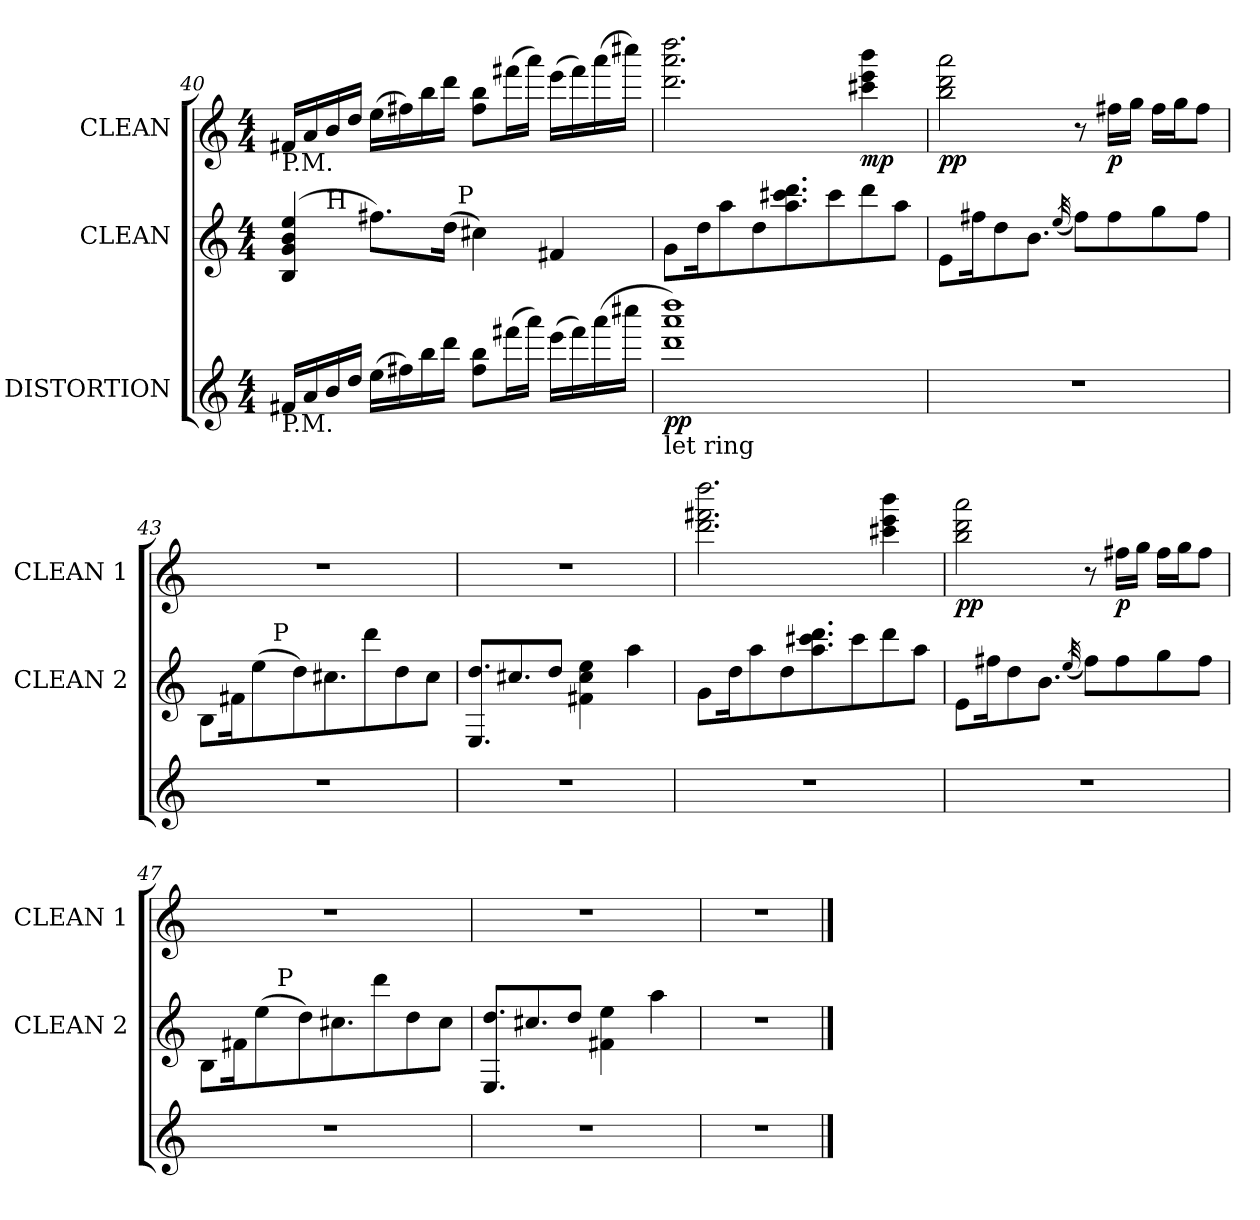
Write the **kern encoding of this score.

**kern	**dynam	**kern	**kern	**dynam
*part3	*part3	*part2	*part1	*part1
*staff3	*staff3	*staff2	*staff1	*staff1
*I"DISTORTION	*	*I"CLEAN	*I"CLEAN	*
*	*	*I'CLEAN 2	*I'CLEAN 1	*
!!LO:LB:g=z
*clefG2	*	*clefG2	*clefG2	*
*ITrd7c12	*	*ITrd7c12	*ITrd7c12	*
*k[]	*	*k[]	*k[]	*
*C:	*	*C:	*C:	*
*M4/4	*	*M4/4	*M4/4	*
=40	=40	=40	=40	=40
!	!	!	!LO:TX:b:t=P.M.	!
!LO:TX:b:t=P.M.	!	!	!	!
*	*	*^	*	*
*	*	*	*^	*	*
16F#X/LL	.	(4BB/ 4G/ 4B/ 4e/	8ryy	4...ryy	16F#X/LL	.
16A/	.	.	.	.	16A/	.
!	!	!	!LO:TX:a:t=H	!	!	!
16B/	.	.	2..ryy	.	16B/	.
16d/JJ	.	.	.	.	16d/JJ	.
(16e\LL	.	8.f#X\L)	.	.	(16e\LL	.
16f#X\)	.	.	.	.	16f#X\)	.
16b\	.	.	.	.	16b\	.
16dd\JJ	.	(16d\Jk	.	.	16dd\JJ	.
!	!	!	!	!LO:TX:a:t=P	!	!
.	.	.	.	2ryy	.	.
8f#\ 8b\L	.	4c#X\)	.	.	8f#\ 8b\L	.
(16ff#X\L	.	.	.	.	(16ff#X\L	.
16aa\JJ)	.	.	.	.	16aa\JJ)	.
(16ee\LL	.	4F#X/	.	.	(16ee\LL	.
16ff#\)	.	.	.	.	16ff#\)	.
(16aa\	.	.	.	.	(16aa\	.
16ccc#X\JJ	.	.	.	.	16ccc#X\JJ)	.
.	.	.	.	32ryy	.	.
=41	=41	=41	=41	=41	=41	=41
!LO:TX:b:t=let ring	!	!	!	!	!	!
!	!LO:DY:b	!	!	!	!	!
*	*	*v	*v	*v	*	*
1dd 1aa 1ddd)	pp	8G\L	2.dd\ 2.aa\ 2.ddd\	.
.	.	16d\K	.	.
.	.	8a\	.	.
.	.	8d\	.	.
.	.	8.a\ 8.cc#X\ 8.dd\	.	.
.	.	8cc#\	.	.
!	!	!	!	!LO:DY:b
.	.	8dd\	4cc#X\ 4ee\ 4bb\	mp
.	.	8a\J	.	.
!!LO:PB:g=z
=42	=42	=42	=42	=42
!	!	!	!	!LO:DY:b
1r	.	8E\L	2b\ 2dd\ 2aa\	pp
.	.	16f#X\K	.	.
.	.	8d\	.	.
.	.	8.B\J	.	.
.	.	(32qe/	.	.
.	.	8f#\L)	8r	.
!	!	!	!	!LO:DY:b
.	.	8f#\	16f#X\LL	p
.	.	.	16g\JJ	.
.	.	8g\	16f#\LL	.
.	.	.	16g\J	.
.	.	8f#\J	8f#\J	.
=43	=43	=43	=43	=43
*	*	*^	*	*
1r	.	8BB\L	4ryy	1r	.
.	.	16F#X\K	.	.	.
.	.	(8e\	.	.	.
!	!	!	!LO:TX:a:t=P	!	!
.	.	.	2.ryy	.	.
.	.	8d\)	.	.	.
.	.	8.c#X\	.	.	.
.	.	8dd\	.	.	.
.	.	8d\	.	.	.
.	.	8c#\J	.	.	.
*	*	*v	*v	*	*
=44	=44	=44	=44	=44
1r	.	8.EE/ 8.d/L	1r	.
.	.	8.c#X/	.	.
.	.	8d/J	.	.
.	.	4F#X\ 4c#\ 4e\	.	.
.	.	4a\	.	.
!!LO:LB:g=z
=45	=45	=45	=45	=45
1r	.	8G\L	2.dd\ 2.ff#X\ 2.ddd\	.
.	.	16d\K	.	.
.	.	8a\	.	.
.	.	8d\	.	.
.	.	8.a\ 8.cc#X\ 8.dd\	.	.
.	.	8cc#\	.	.
.	.	8dd\	4cc#X\ 4ee\ 4bb\	.
.	.	8a\J	.	.
=46	=46	=46	=46	=46
!	!	!	!	!LO:DY:b
1r	.	8E\L	2b\ 2dd\ 2aa\	pp
.	.	16f#X\K	.	.
.	.	8d\	.	.
.	.	8.B\J	.	.
.	.	(32qe/	.	.
.	.	8f#\L)	8r	.
!	!	!	!	!LO:DY:b
.	.	8f#\	16f#X\LL	p
.	.	.	16g\JJ	.
.	.	8g\	16f#\LL	.
.	.	.	16g\J	.
.	.	8f#\J	8f#\J	.
=47	=47	=47	=47	=47
*	*	*^	*	*
1r	.	8BB\L	4ryy	1r	.
.	.	16F#X\K	.	.	.
.	.	(8e\	.	.	.
!	!	!	!LO:TX:a:t=P	!	!
.	.	.	2.ryy	.	.
.	.	8d\)	.	.	.
.	.	8.c#X\	.	.	.
.	.	8dd\	.	.	.
.	.	8d\	.	.	.
.	.	8c#\J	.	.	.
*	*	*v	*v	*	*
!!LO:LB:g=z
=48	=48	=48	=48	=48
1r	.	8.EE/ 8.d/L	1r	.
.	.	8.c#X/	.	.
.	.	8d/J	.	.
.	.	4F#X\ 4e\	.	.
.	.	4a\	.	.
=49	=49	=49	=49	=49
1r	.	1r	1r	.
==	==	==	==	==
*-	*-	*-	*-	*-
